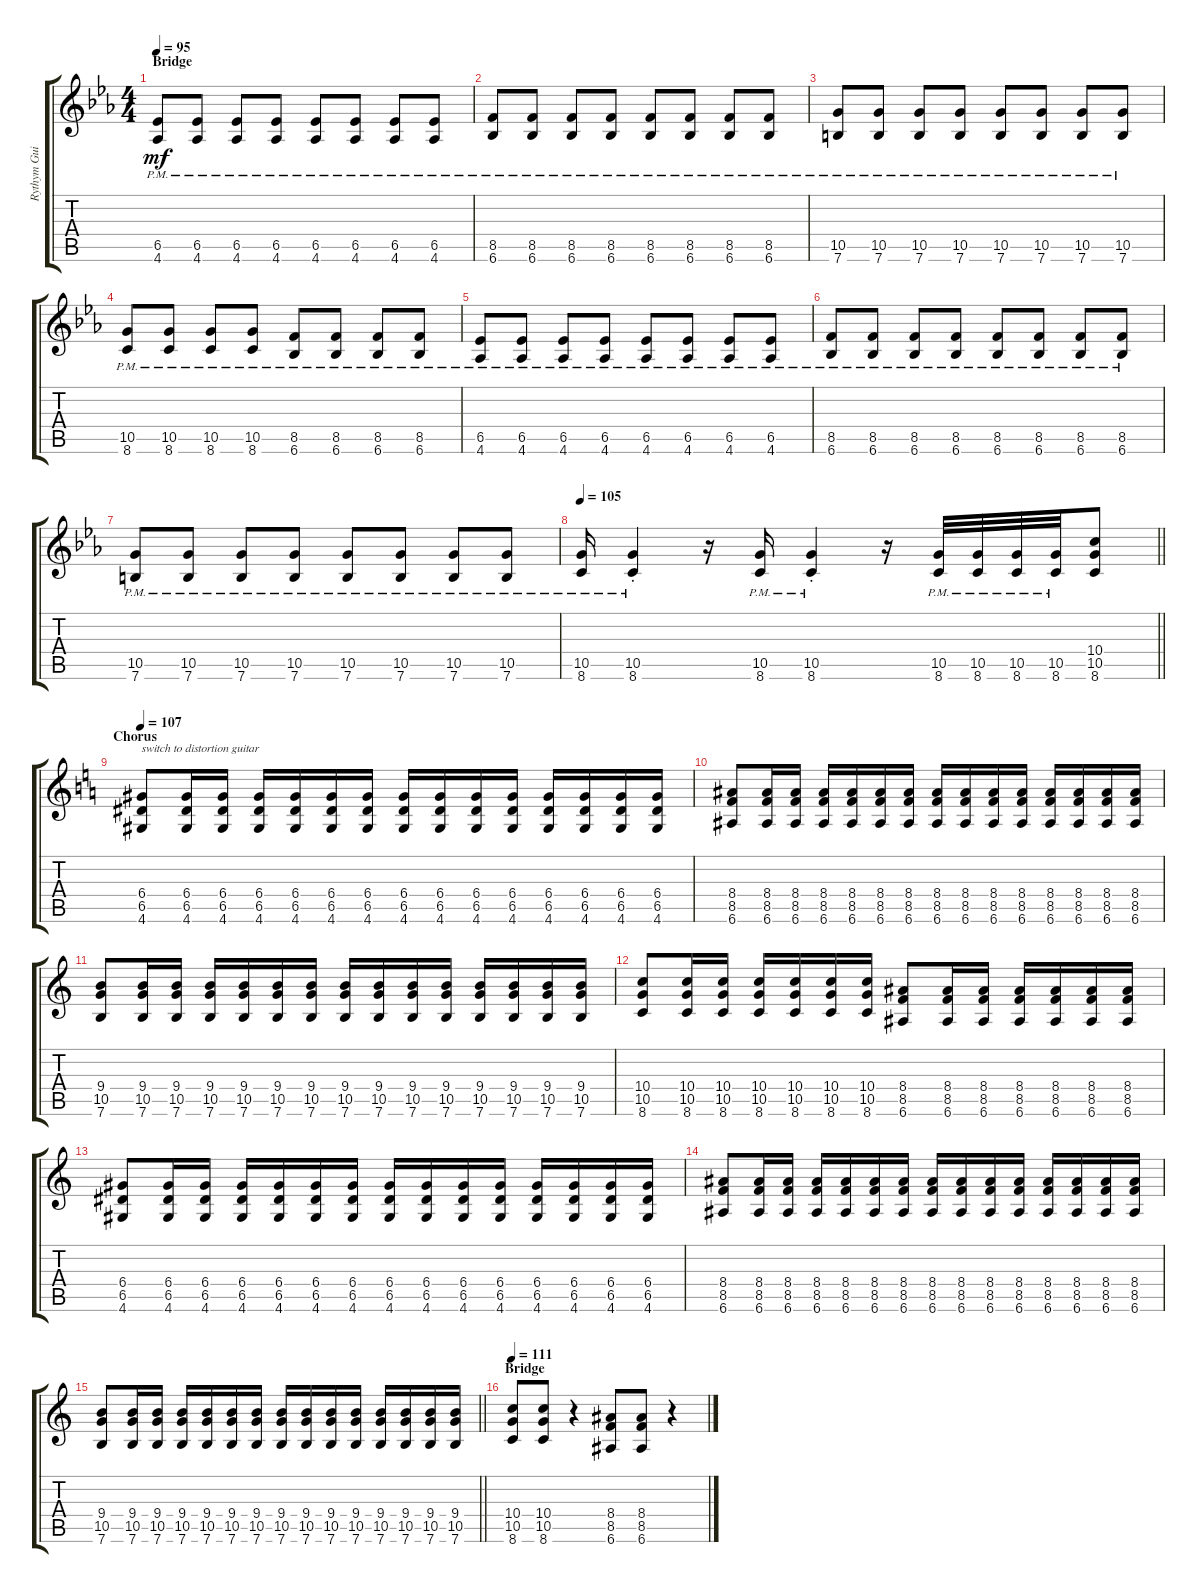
\track ("Rythym Guitar" "Rythym Gui") {instrument acousticguitarsteel}
\staff {score tabs}
\tuning (E4 B3 G3 D3 A2 E2) {hide}
\ts (4 4)
\section ("" "Bridge")
\tempo 95
\clef g2
\ks eb
(6.5{pm} 4.6{pm}).8{dy mf instrument distortionguitar} (6.5{pm} 4.6{pm}).8 (6.5{pm} 4.6{pm}).8 (6.5{pm} 4.6{pm}).8 (6.5{pm} 4.6{pm}).8 (6.5{pm} 4.6{pm}).8 (6.5{pm} 4.6{pm}).8 (6.5{pm} 4.6{pm}).8 |
(8.5{pm} 6.6{pm}).8 (8.5{pm} 6.6{pm}).8 (8.5{pm} 6.6{pm}).8 (8.5{pm} 6.6{pm}).8 (8.5{pm} 6.6{pm}).8 (8.5{pm} 6.6{pm}).8 (8.5{pm} 6.6{pm}).8 (8.5{pm} 6.6{pm}).8 |
(10.5{pm} 7.6{pm}).8 (10.5{pm} 7.6{pm}).8 (10.5{pm} 7.6{pm}).8 (10.5{pm} 7.6{pm}).8 (10.5{pm} 7.6{pm}).8 (10.5{pm} 7.6{pm}).8 (10.5{pm} 7.6{pm}).8 (10.5{pm} 7.6{pm}).8 |
(10.5{pm} 8.6{pm}).8 (10.5{pm} 8.6{pm}).8 (10.5{pm} 8.6{pm}).8 (10.5{pm} 8.6{pm}).8 (8.5{pm} 6.6{pm}).8 (8.5{pm} 6.6{pm}).8 (8.5{pm} 6.6{pm}).8 (8.5{pm} 6.6{pm}).8 |
(6.5{pm} 4.6{pm}).8 (6.5{pm} 4.6{pm}).8 (6.5{pm} 4.6{pm}).8 (6.5{pm} 4.6{pm}).8 (6.5{pm} 4.6{pm}).8 (6.5{pm} 4.6{pm}).8 (6.5{pm} 4.6{pm}).8 (6.5{pm} 4.6{pm}).8 |
(8.5{pm} 6.6{pm}).8 (8.5{pm} 6.6{pm}).8 (8.5{pm} 6.6{pm}).8 (8.5{pm} 6.6{pm}).8 (8.5{pm} 6.6{pm}).8 (8.5{pm} 6.6{pm}).8 (8.5{pm} 6.6{pm}).8 (8.5{pm} 6.6{pm}).8 |
(10.5{pm} 7.6{pm}).8 (10.5{pm} 7.6{pm}).8 (10.5{pm} 7.6{pm}).8 (10.5{pm} 7.6{pm}).8 (10.5{pm} 7.6{pm}).8 (10.5{pm} 7.6{pm}).8 (10.5{pm} 7.6{pm}).8 (10.5{pm} 7.6{pm}).8 |
\tempo 105
\barLineRight lightlight
(10.5 8.6{pm}).16 (10.5{pm st} 8.6{pm st}).4 r.16 (10.5{pm} 8.6{pm}).16 (10.5{pm st} 8.6{pm st}).4 r.16 (10.5{pm} 8.6{pm}).32 (10.5{pm} 8.6{pm}).32 (10.5{pm} 8.6{pm}).32 (10.5{pm} 8.6{pm}).32 (10.4 10.5 8.6).8 |
\section ("" "Chorus")
\tempo 107
\ks c
(6.4 6.5 4.6).8{txt "switch to distortion guitar" volume 13 instrument distortionguitar} (6.4 6.5 4.6).16 (6.4 6.5 4.6).16 (6.4 6.5 4.6).16 (6.4 6.5 4.6).16 (6.4 6.5 4.6).16 (6.4 6.5 4.6).16 (6.4 6.5 4.6).16 (6.4 6.5 4.6).16 (6.4 6.5 4.6).16 (6.4 6.5 4.6).16 (6.4 6.5 4.6).16 (6.4 6.5 4.6).16 (6.4 6.5 4.6).16 (6.4 6.5 4.6).16 |
(8.4 8.5 6.6).8 (8.4 8.5 6.6).16 (8.4 8.5 6.6).16 (8.4 8.5 6.6).16 (8.4 8.5 6.6).16 (8.4 8.5 6.6).16 (8.4 8.5 6.6).16 (8.4 8.5 6.6).16 (8.4 8.5 6.6).16 (8.4 8.5 6.6).16 (8.4 8.5 6.6).16 (8.4 8.5 6.6).16 (8.4 8.5 6.6).16 (8.4 8.5 6.6).16 (8.4 8.5 6.6).16 |
(9.4 10.5 7.6).8 (9.4 10.5 7.6).16 (9.4 10.5 7.6).16 (9.4 10.5 7.6).16 (9.4 10.5 7.6).16 (9.4 10.5 7.6).16 (9.4 10.5 7.6).16 (9.4 10.5 7.6).16 (9.4 10.5 7.6).16 (9.4 10.5 7.6).16 (9.4 10.5 7.6).16 (9.4 10.5 7.6).16 (9.4 10.5 7.6).16 (9.4 10.5 7.6).16 (9.4 10.5 7.6).16 |
(10.4 10.5 8.6).8 (10.4 10.5 8.6).16 (10.4 10.5 8.6).16 (10.4 10.5 8.6).16 (10.4 10.5 8.6).16 (10.4 10.5 8.6).16 (10.4 10.5 8.6).16 (8.4 8.5 6.6).8 (8.4 8.5 6.6).16 (8.4 8.5 6.6).16 (8.4 8.5 6.6).16 (8.4 8.5 6.6).16 (8.4 8.5 6.6).16 (8.4 8.5 6.6).16 |
(6.4 6.5 4.6).8 (6.4 6.5 4.6).16 (6.4 6.5 4.6).16 (6.4 6.5 4.6).16 (6.4 6.5 4.6).16 (6.4 6.5 4.6).16 (6.4 6.5 4.6).16 (6.4 6.5 4.6).16 (6.4 6.5 4.6).16 (6.4 6.5 4.6).16 (6.4 6.5 4.6).16 (6.4 6.5 4.6).16 (6.4 6.5 4.6).16 (6.4 6.5 4.6).16 (6.4 6.5 4.6).16 |
(8.4 8.5 6.6).8 (8.4 8.5 6.6).16 (8.4 8.5 6.6).16 (8.4 8.5 6.6).16 (8.4 8.5 6.6).16 (8.4 8.5 6.6).16 (8.4 8.5 6.6).16 (8.4 8.5 6.6).16 (8.4 8.5 6.6).16 (8.4 8.5 6.6).16 (8.4 8.5 6.6).16 (8.4 8.5 6.6).16 (8.4 8.5 6.6).16 (8.4 8.5 6.6).16 (8.4 8.5 6.6).16 |
\barLineRight lightlight
(9.4 10.5 7.6).8 (9.4 10.5 7.6).16 (9.4 10.5 7.6).16 (9.4 10.5 7.6).16 (9.4 10.5 7.6).16 (9.4 10.5 7.6).16 (9.4 10.5 7.6).16 (9.4 10.5 7.6).16 (9.4 10.5 7.6).16 (9.4 10.5 7.6).16 (9.4 10.5 7.6).16 (9.4 10.5 7.6).16 (9.4 10.5 7.6).16 (9.4 10.5 7.6).16 (9.4 10.5 7.6).16 |
\section ("" "Bridge")
\tempo 111
(10.4 10.5 8.6).8 (10.4 10.5 8.6).8 r.4 (8.4 8.5 6.6).8 (8.4 8.5 6.6).8 r.4
